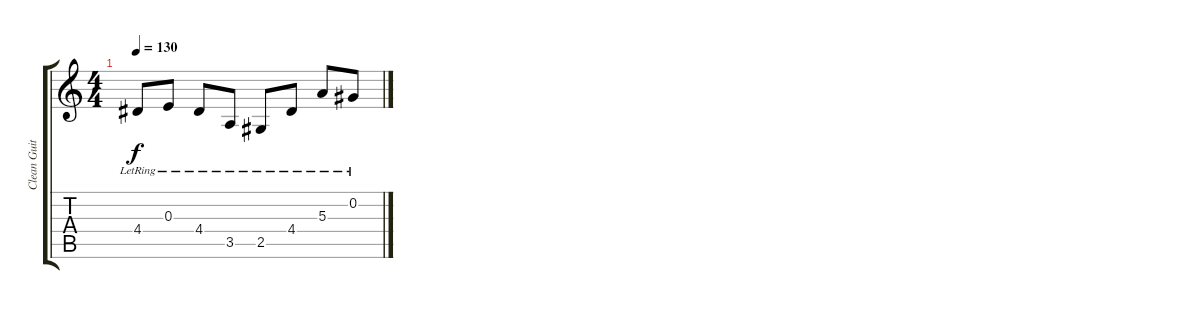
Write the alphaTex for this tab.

\track ("Clean Guitar 1" "Clean Guit") {instrument acousticguitarsteel}
\staff {score tabs}
\tuning (Db4 Ab3 E3 B2 Gb2 Db2) {hide}
\ts (4 4)
\tempo 130
\clef g2
\ks c
4.4{lr}.8{dy f} 0.3{lr}.8 4.4{lr}.8 3.5{lr}.8 2.5{lr}.8 4.4{lr}.8 5.3{lr}.8 0.2{lr}.8
